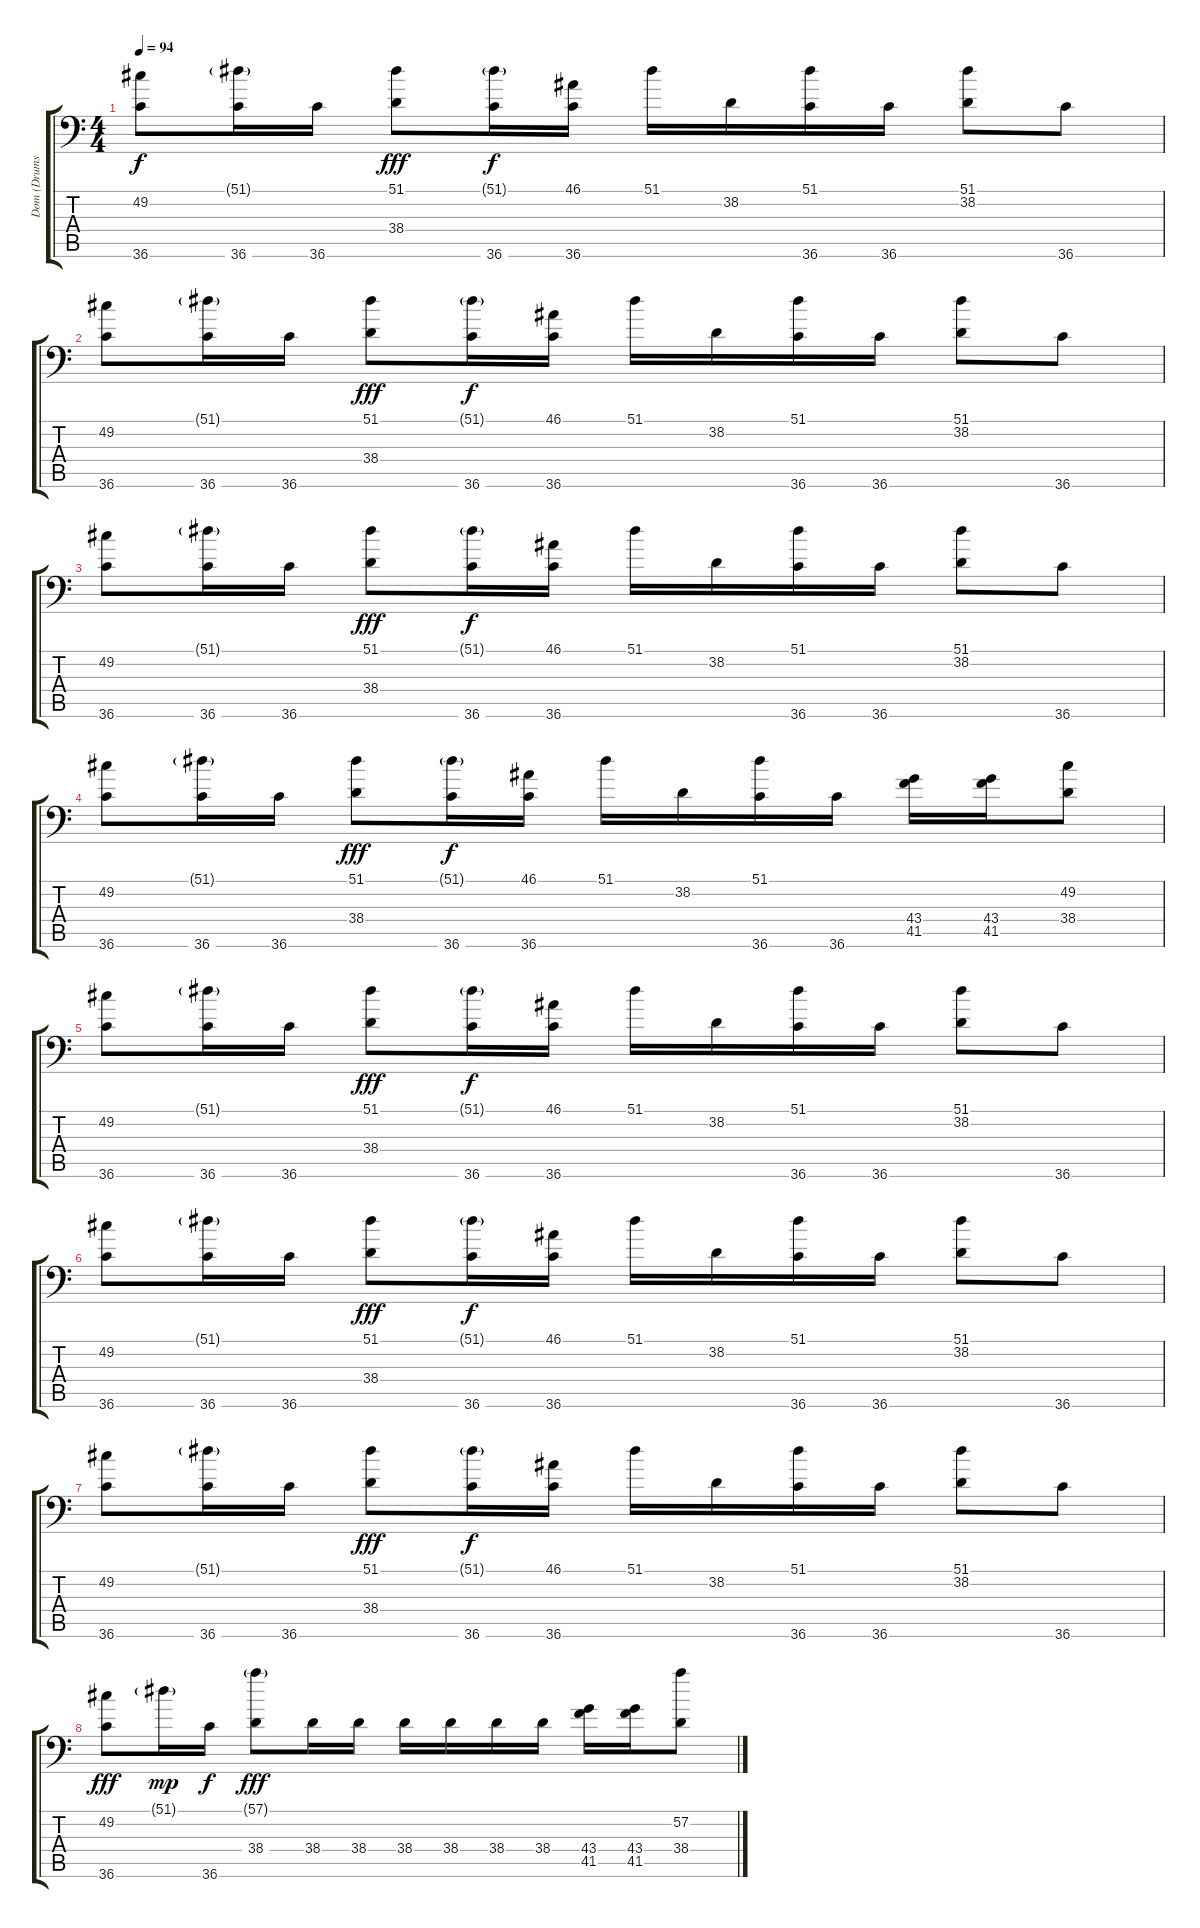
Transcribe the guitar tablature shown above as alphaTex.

\track ("Dom (Drums)" "Dom (Drums") {instrument acousticgrandpiano}
\staff {score tabs}
\tuning (C-1 C-1 C-1 C-1 C-1 C-1) {hide}
\ts (4 4)
\tempo 94
\clef f4
\ks c
(49.2 36.6).8{dy f} (51.1{g} 36.6).16 36.6.16 (51.1 38.4).8{dy fff} (51.1{g} 36.6).16{dy f} (46.1 36.6).16 51.1.16 38.2.16 (51.1 36.6).16 36.6.16 (51.1 38.2).8 36.6.8 |
(49.2 36.6).8 (51.1{g} 36.6).16 36.6.16 (51.1 38.4).8{dy fff} (51.1{g} 36.6).16{dy f} (46.1 36.6).16 51.1.16 38.2.16 (51.1 36.6).16 36.6.16 (51.1 38.2).8 36.6.8 |
(49.2 36.6).8 (51.1{g} 36.6).16 36.6.16 (51.1 38.4).8{dy fff} (51.1{g} 36.6).16{dy f} (46.1 36.6).16 51.1.16 38.2.16 (51.1 36.6).16 36.6.16 (51.1 38.2).8 36.6.8 |
(49.2 36.6).8 (51.1{g} 36.6).16 36.6.16 (51.1 38.4).8{dy fff} (51.1{g} 36.6).16{dy f} (46.1 36.6).16 51.1.16 38.2.16 (51.1 36.6).16 36.6.16 (43.4 41.5).16 (43.4 41.5).16 (49.2 38.4).8 |
(49.2 36.6).8 (51.1{g} 36.6).16 36.6.16 (51.1 38.4).8{dy fff} (51.1{g} 36.6).16{dy f} (46.1 36.6).16 51.1.16 38.2.16 (51.1 36.6).16 36.6.16 (51.1 38.2).8 36.6.8 |
(49.2 36.6).8 (51.1{g} 36.6).16 36.6.16 (51.1 38.4).8{dy fff} (51.1{g} 36.6).16{dy f} (46.1 36.6).16 51.1.16 38.2.16 (51.1 36.6).16 36.6.16 (51.1 38.2).8 36.6.8 |
(49.2 36.6).8 (51.1{g} 36.6).16 36.6.16 (51.1 38.4).8{dy fff} (51.1{g} 36.6).16{dy f} (46.1 36.6).16 51.1.16 38.2.16 (51.1 36.6).16 36.6.16 (51.1 38.2).8 36.6.8 |
(49.2 36.6).8{dy fff} 51.1{g}.16{dy mp} 36.6.16{dy f} (57.1{g} 38.4).8{dy fff} 38.4.16 38.4.16 38.4.16 38.4.16 38.4.16 38.4.16 (43.4 41.5).16 (43.4 41.5).16 (57.2 38.4).8
